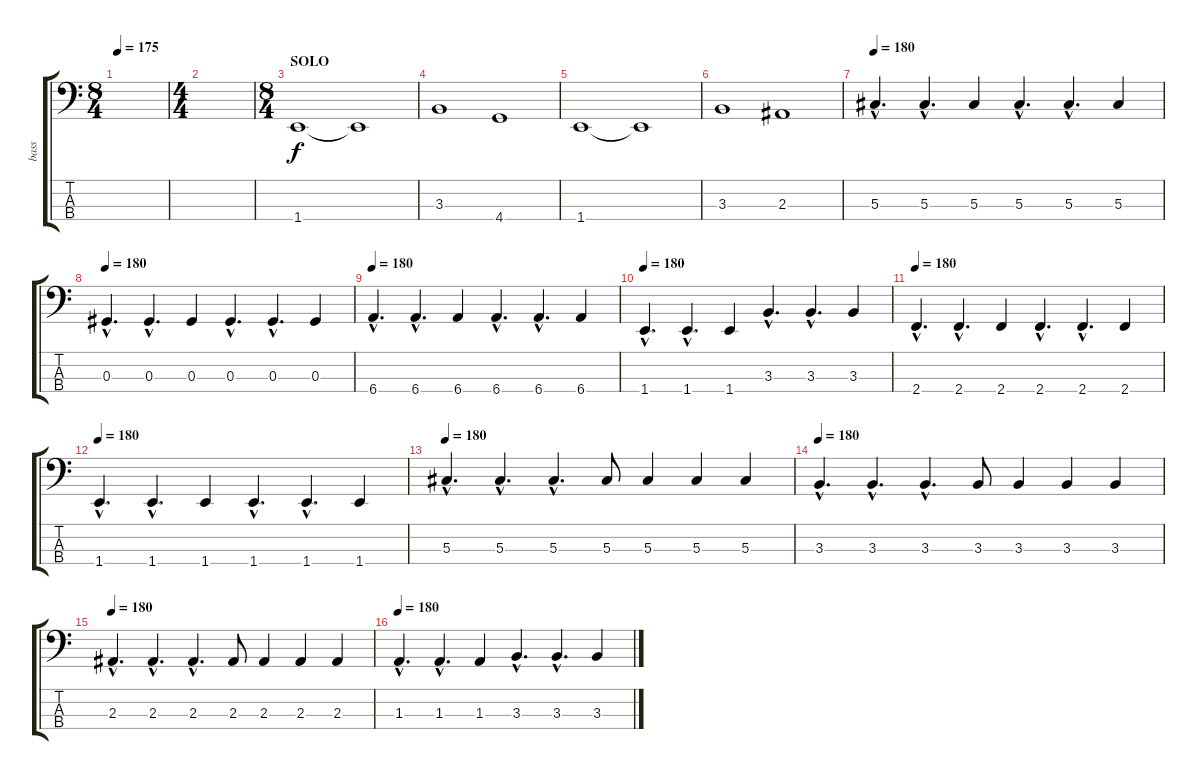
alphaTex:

\track ("bass" "bass") {instrument electricbassfinger}
\staff {score tabs}
\tuning (Gb2 Db2 Ab1 Eb1) {hide}
\ts (8 4)
\tempo 175
\clef f4
\ks c
|
\ts (4 4)
|
\ts (8 4)
\section ("" "SOLO")
1.4.1 1.4{t}.1 |
3.3.1 4.4.1 |
1.4.1 1.4{t}.1 |
3.3.1 2.3.1 |
\tempo 120
\tempo 180
5.3{hac}.4{d} 5.3{hac}.4{d} 5.3.4 5.3{hac}.4{d} 5.3{hac}.4{d} 5.3.4 |
\tempo 180
0.3{hac}.4{d} 0.3{hac}.4{d} 0.3.4 0.3{hac}.4{d} 0.3{hac}.4{d} 0.3.4 |
\tempo 180
6.4{hac}.4{d} 6.4{hac}.4{d} 6.4.4 6.4{hac}.4{d} 6.4{hac}.4{d} 6.4.4 |
\tempo 180
1.4{hac}.4{d} 1.4{hac}.4{d} 1.4.4 3.3{hac}.4{d} 3.3{hac}.4{d} 3.3.4 |
\tempo 180
2.4{hac}.4{d} 2.4{hac}.4{d} 2.4.4 2.4{hac}.4{d} 2.4{hac}.4{d} 2.4.4 |
\tempo 180
1.4{hac}.4{d} 1.4{hac}.4{d} 1.4.4 1.4{hac}.4{d} 1.4{hac}.4{d} 1.4.4 |
\tempo 180
5.3{hac}.4{d} 5.3{hac}.4{d} 5.3{hac}.4{d} 5.3.8 5.3.4 5.3.4 5.3.4 |
\tempo 180
3.3{hac}.4{d} 3.3{hac}.4{d} 3.3{hac}.4{d} 3.3.8 3.3.4 3.3.4 3.3.4 |
\tempo 180
2.3{hac}.4{d} 2.3{hac}.4{d} 2.3{hac}.4{d} 2.3.8 2.3.4 2.3.4 2.3.4 |
\tempo 180
1.3{hac}.4{d} 1.3{hac}.4{d} 1.3.4 3.3{hac}.4{d} 3.3{hac}.4{d} 3.3.4
